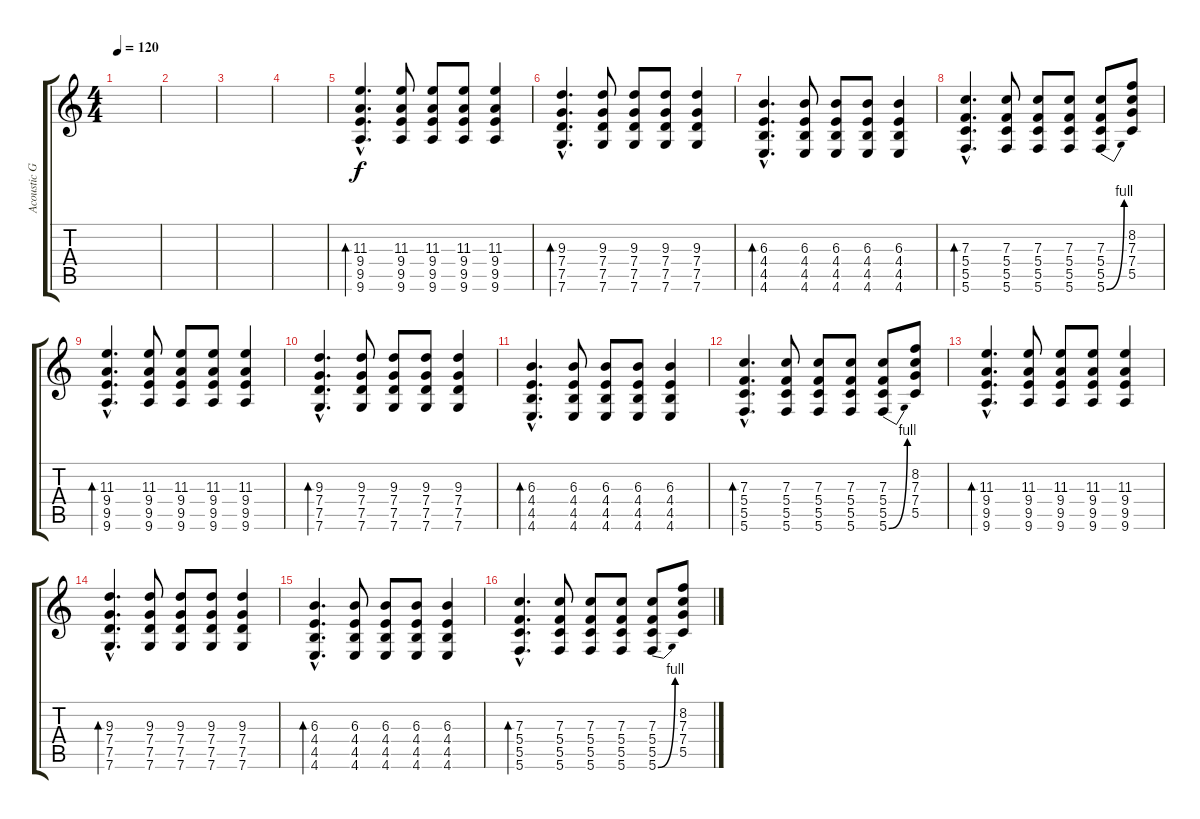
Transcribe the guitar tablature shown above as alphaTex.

\track ("Acoustic Guitar" "Acoustic G") {instrument electricguitarjazz}
\staff {score tabs}
\tuning (D4 A3 F3 C3 G2 C2) {hide}
\ts (4 4)
\tempo 120
\clef g2
\ks c
|
|
|
|
(11.3{hac} 9.4{hac} 9.5{hac} 9.6{hac}).4{d bd 120} (11.3 9.4 9.5 9.6).8 (11.3 9.4 9.5 9.6).8 (11.3 9.4 9.5 9.6).8 (11.3 9.4 9.5 9.6).4 |
(9.3{hac} 7.4{hac} 7.5{hac} 7.6{hac}).4{d bd 120} (9.3 7.4 7.5 7.6).8 (9.3 7.4 7.5 7.6).8 (9.3 7.4 7.5 7.6).8 (9.3 7.4 7.5 7.6).4 |
(6.3{hac} 4.4{hac} 4.5{hac} 4.6{hac}).4{d bd 120} (6.3 4.4 4.5 4.6).8 (6.3 4.4 4.5 4.6).8 (6.3 4.4 4.5 4.6).8 (6.3 4.4 4.5 4.6).4 |
(7.3{hac} 5.4{hac} 5.5{hac} 5.6{hac}).4{d bd 120} (7.3 5.4 5.5 5.6).8 (7.3 5.4 5.5 5.6).8 (7.3 5.4 5.5 5.6).8 (7.3 5.4 5.5 5.6{be (bend 0 0 60 4)}).8 (8.2 7.3 7.4 5.5).8 |
(11.3{hac} 9.4{hac} 9.5{hac} 9.6{hac}).4{d bd 120} (11.3 9.4 9.5 9.6).8 (11.3 9.4 9.5 9.6).8 (11.3 9.4 9.5 9.6).8 (11.3 9.4 9.5 9.6).4 |
(9.3{hac} 7.4{hac} 7.5{hac} 7.6{hac}).4{d bd 120} (9.3 7.4 7.5 7.6).8 (9.3 7.4 7.5 7.6).8 (9.3 7.4 7.5 7.6).8 (9.3 7.4 7.5 7.6).4 |
(6.3{hac} 4.4{hac} 4.5{hac} 4.6{hac}).4{d bd 120} (6.3 4.4 4.5 4.6).8 (6.3 4.4 4.5 4.6).8 (6.3 4.4 4.5 4.6).8 (6.3 4.4 4.5 4.6).4 |
(7.3{hac} 5.4{hac} 5.5{hac} 5.6{hac}).4{d bd 120} (7.3 5.4 5.5 5.6).8 (7.3 5.4 5.5 5.6).8 (7.3 5.4 5.5 5.6).8 (7.3 5.4 5.5 5.6{be (bend 0 0 60 4)}).8 (8.2 7.3 7.4 5.5).8 |
(11.3{hac} 9.4{hac} 9.5{hac} 9.6{hac}).4{d bd 120} (11.3 9.4 9.5 9.6).8 (11.3 9.4 9.5 9.6).8 (11.3 9.4 9.5 9.6).8 (11.3 9.4 9.5 9.6).4 |
(9.3{hac} 7.4{hac} 7.5{hac} 7.6{hac}).4{d bd 120} (9.3 7.4 7.5 7.6).8 (9.3 7.4 7.5 7.6).8 (9.3 7.4 7.5 7.6).8 (9.3 7.4 7.5 7.6).4 |
(6.3{hac} 4.4{hac} 4.5{hac} 4.6{hac}).4{d bd 120} (6.3 4.4 4.5 4.6).8 (6.3 4.4 4.5 4.6).8 (6.3 4.4 4.5 4.6).8 (6.3 4.4 4.5 4.6).4 |
(7.3{hac} 5.4{hac} 5.5{hac} 5.6{hac}).4{d bd 120} (7.3 5.4 5.5 5.6).8 (7.3 5.4 5.5 5.6).8 (7.3 5.4 5.5 5.6).8 (7.3 5.4 5.5 5.6{be (bend 0 0 60 4)}).8 (8.2 7.3 7.4 5.5).8
